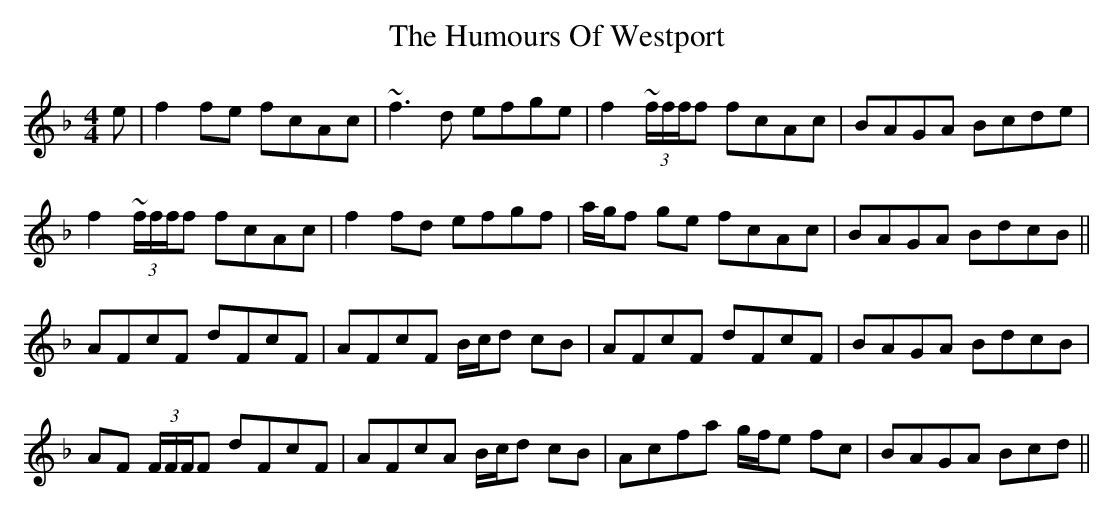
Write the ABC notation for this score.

X:1
T: The Humours Of Westport
M: 4/4
L: 1/8
K: Fmaj
e|f2 fe fcAc|~f3 d efge|f2 ~(3f/f/f/f fcAc|BAGA Bcde|
f2 ~(3f/f/f/f fcAc|f2 fd efgf|a/g/f ge fcAc|BAGA BdcB||
AFcF dFcF|AFcF B/c/d cB|AFcF dFcF|BAGA BdcB|
AF (3F/F/F/F dFcF|AFcA B/c/d cB|Acfa g/f/e fc|BAGA Bcd||
